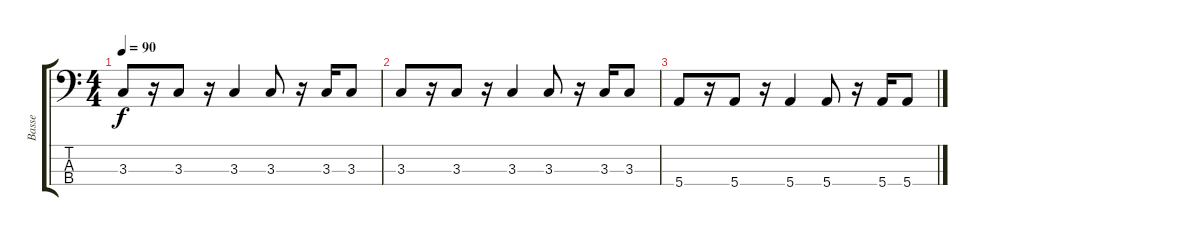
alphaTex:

\track ("Basse" "Basse") {instrument electricbassfinger}
\staff {score tabs}
\tuning (G2 D2 A1 E1) {hide}
\ts (4 4)
\tempo 90
\clef f4
\ks c
3.3.8{dy f volume 14} r.16 3.3.8 r.16 3.3.4 3.3.8 r.16 3.3.16 3.3.8 |
3.3.8{volume 9} r.16 3.3.8 r.16 3.3.4 3.3.8 r.16 3.3.16 3.3.8 |
5.4.8{volume 0} r.16 5.4.8 r.16 5.4.4 5.4.8 r.16 5.4.16 5.4.8
